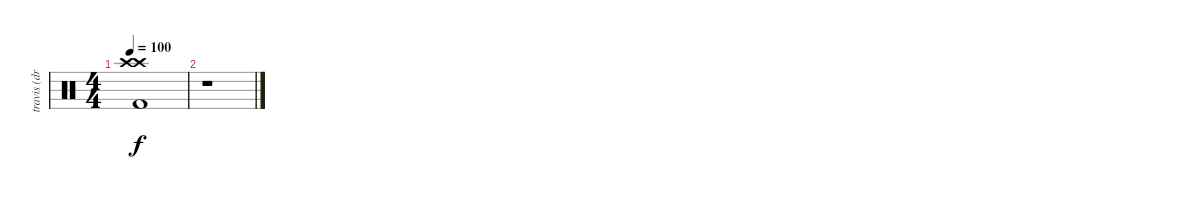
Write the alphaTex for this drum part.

\track ("travis (drums)" "travis (dr") {instrument percussion}
\staff {score}
\articulation defaults
\ts (4 4)
\tempo 100
\clef neutral
\ks c
("Crash high (hit)" "Crash high (hit)" "Kick (hit) 2").1{dy f} |
r.1
